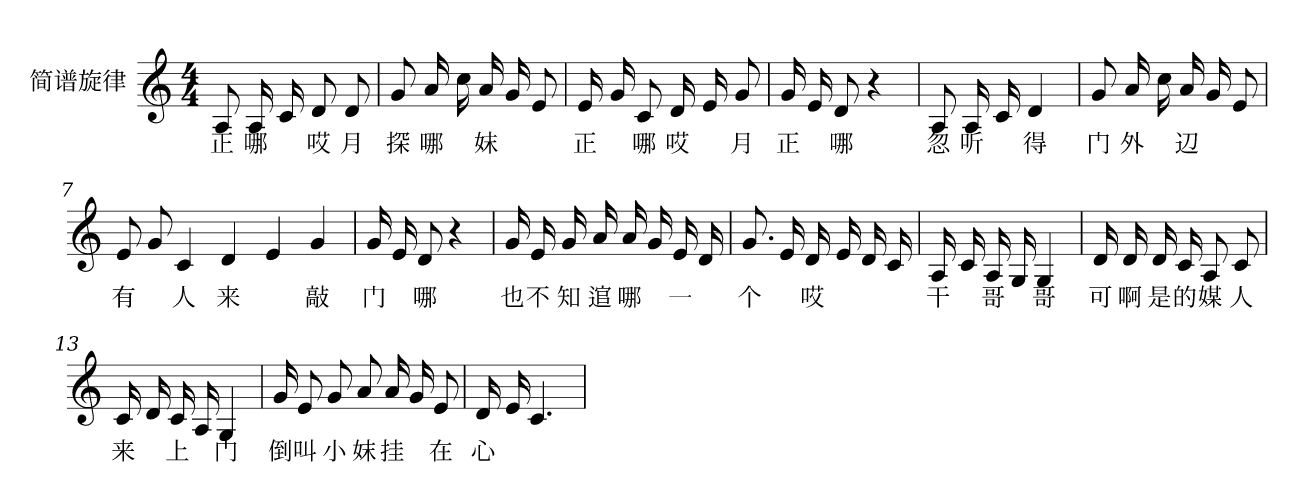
**kern	**text
*part1	*part1
*staff1	*staff1
*I"简谱旋律	*
*k[]	*
*M4/4	*
=1	=1
8A	正
16A	哪
16c	.
8d	哎
8d	月
=2	=2
8g	探
16a	哪
16cc	.
16a	妺
16g	.
8e	.
=3	=3
16e	正
16g	.
8c	哪
16d	哎
16e	.
8g	月
=4	=4
16g	正
16e	.
8d	哪
4r	.
=5	=5
8A	忽
16A	听
16c	.
4d	得
=6	=6
8g	门
16a	外
16cc	.
16a	辺
16g	.
8e	.
=7	=7
8e	有
8g	.
4c	人
4d	来
4e	.
4g	敲
=8	=8
16g	门
16e	.
8d	哪
4r	.
=9	=9
16g	也
16e	不
16g	知
16a	逭
16a	哪
16g	.
16e	一
16d	.
=10	=10
8.g	个
16e	.
16d	哎
16e	.
16d	.
16c	.
=11	=11
16A	干
16c	.
16A	哥
16G	.
4G	哥
=12	=12
16d	可
16d	啊
16d	是
16c	的
8A	媒
8c	人
=13	=13
16c	来
16d	.
16c	上
16A	.
4G	门
=14	=14
16g	倒
8e	叫
8g	小
8a	妺
16a	挂
16g	.
8e	在
=15	=15
16d	心
16e	.
4.c	.
=	=
*-	*-
